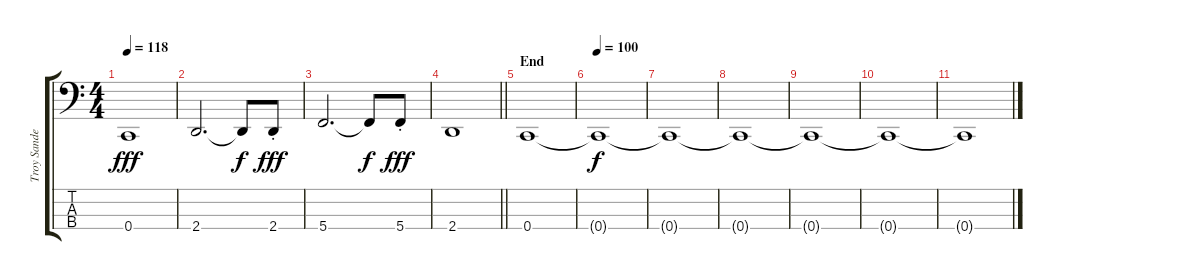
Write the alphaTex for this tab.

\track ("Troy Sanders - Bass" "Troy Sande") {instrument electricbassfinger}
\staff {score tabs}
\tuning (F2 C2 G1 C1) {hide}
\ts (4 4)
\tempo 118
\clef f4
\ks c
0.4.1{dy fff} |
2.4.2{d} 2.4{t}.8{dy f} 2.4{st}.8{dy fff} |
5.4.2{d} 5.4{t}.8{dy f} 5.4{st}.8{dy fff} |
\barLineRight lightlight
2.4.1 |
\section ("" "End")
0.4.1 |
\tempo 100
0.4{t}.1{dy f} |
0.4{t}.1 |
0.4{t}.1{volume 0} |
0.4{t}.1 |
0.4{t}.1 |
0.4{t}.1
